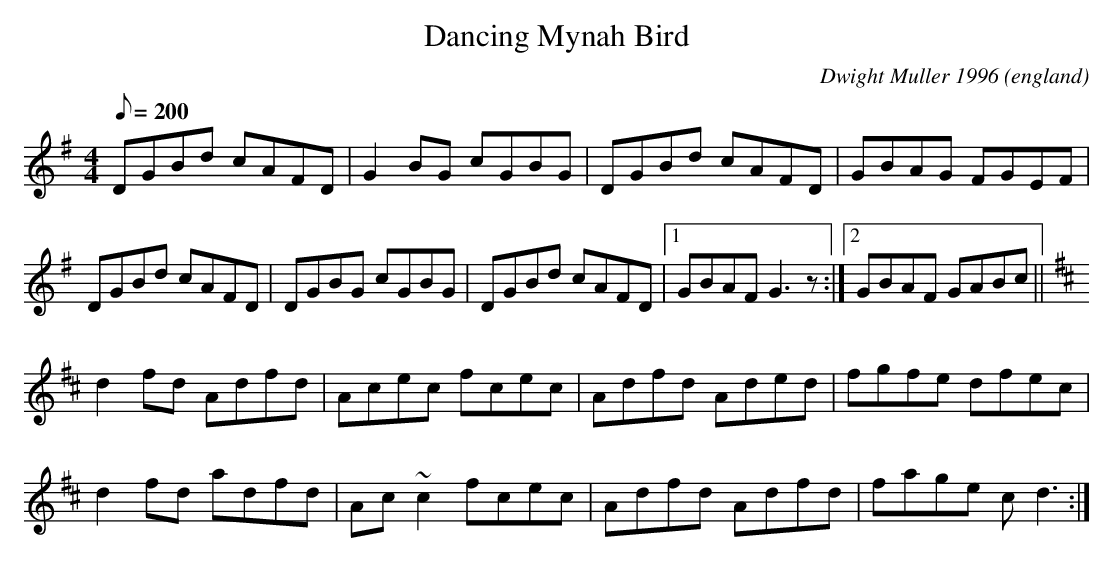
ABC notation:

X:1
T:Dancing Mynah Bird
O:england
M:4/4
L:1/8
Q:200
C:Dwight Muller 1996
K:EMin
DGBd cAFD|G2 BG cGBG|DGBd cAFD|GBAG FGEF|
DGBd cAFD|DGBG cGBG|DGBd cAFD|1GBAF G3 z:|2GBAF GABc||
K:D
d2fd Adfd|Acec fcec|Adfd Aded|fgfe dfec|
d2 fd adfd|Ac~c2 fcec|Adfd Adfd|fage cd3:|
